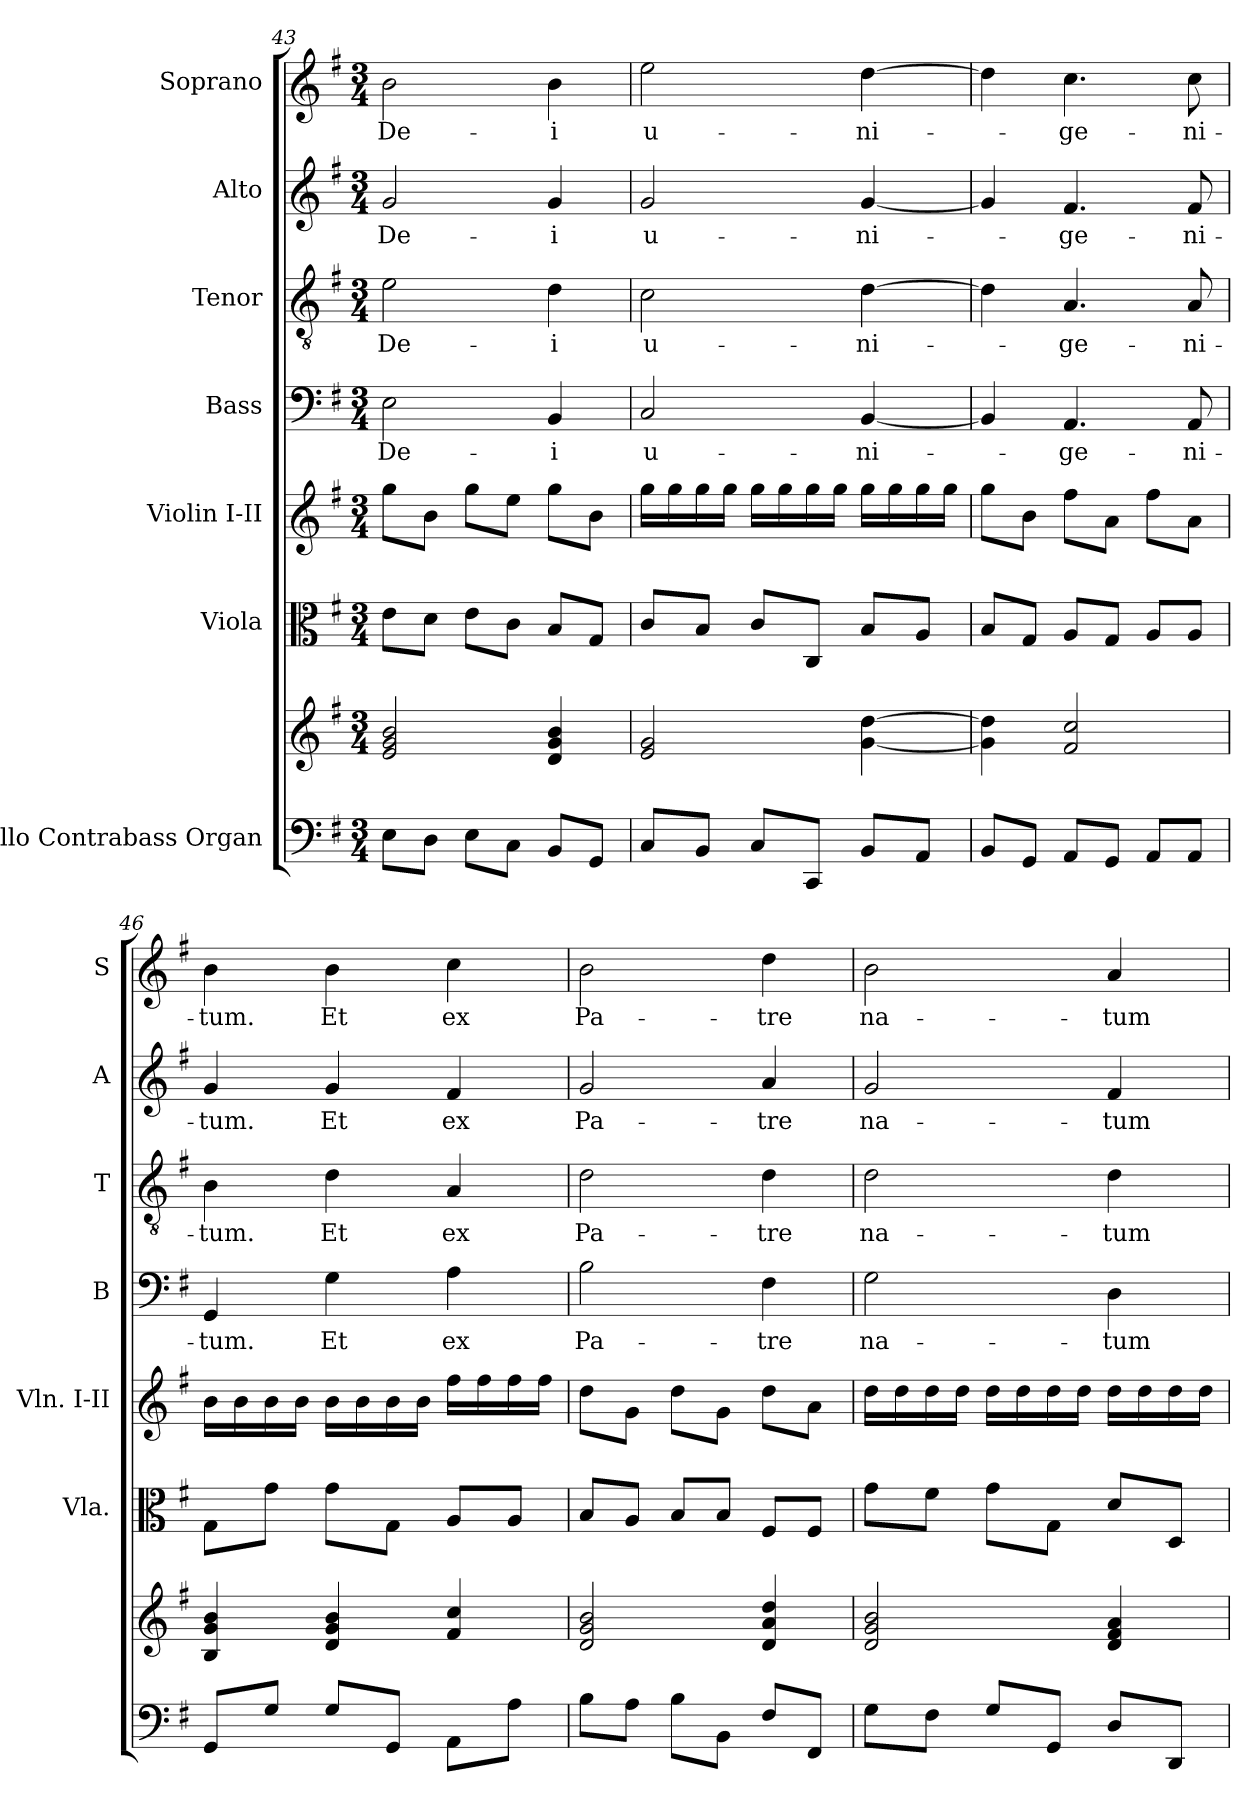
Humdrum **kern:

**kern	**kern	**kern	**kern	**kern	**text	**kern	**text	**kern	**text	**kern	**text
*part7	*part7	*part6	*part5	*part4	*part4	*part3	*part3	*part2	*part2	*part1	*part1
*staff8	*staff7	*staff6	*staff5	*staff4	*staff4	*staff3	*staff3	*staff2	*staff2	*staff1	*staff1
*I"Cello Contrabass Organ	*	*I"Viola	*I"Violin I-II	*I"Bass	*	*I"Tenor	*	*I"Alto	*	*I"Soprano	*
*	*	*I'Vla.	*I'Vln. I-II	*I'B	*	*I'T	*	*I'A	*	*I'S	*
*clefF4	*clefG2	*clefC3	*clefG2	*clefF4	*	*clefGv2	*	*clefG2	*	*clefG2	*
*k[f#]	*k[f#]	*k[f#]	*k[f#]	*k[f#]	*	*k[f#]	*	*k[f#]	*	*k[f#]	*
*e:	*e:	*e:	*e:	*e:	*	*e:	*	*e:	*	*e:	*
*M3/4	*M3/4	*M3/4	*M3/4	*M3/4	*	*M3/4	*	*M3/4	*	*M3/4	*
=43	=43	=43	=43	=43	=43	=43	=43	=43	=43	=43	=43
!	!	!	!	!	!LO:LY:b	!	!LO:LY:b	!	!LO:LY:b	!	!LO:LY:b
8E\L	2e/ 2g/ 2b/	8e\L	8gg\L	2E\	De-	2e\	De-	2g/	De-	2b\	De-
8D\J	.	8d\J	8b\J	.	.	.	.	.	.	.	.
8E\L	.	8e\L	8gg\L	.	.	.	.	.	.	.	.
8C\J	.	8c\J	8ee\J	.	.	.	.	.	.	.	.
!	!	!	!	!	!LO:LY:b	!	!LO:LY:b	!	!LO:LY:b	!	!LO:LY:b
8BB/L	4d/ 4g/ 4b/	8B/L	8gg\L	4BB/	-i	4d\	-i	4g/	-i	4b\	-i
8GG/J	.	8G/J	8b\J	.	.	.	.	.	.	.	.
!!LO:LB:g=z
=44	=44	=44	=44	=44	=44	=44	=44	=44	=44	=44	=44
!	!	!	!	!	!LO:LY:b	!	!LO:LY:b	!	!LO:LY:b	!	!LO:LY:b
8C/L	2e/ 2g/	8c/L	16gg\LL	2C/	u-	2c\	u-	2g/	u-	2ee\	u-
.	.	.	16gg\	.	.	.	.	.	.	.	.
8BB/J	.	8B/J	16gg\	.	.	.	.	.	.	.	.
.	.	.	16gg\JJ	.	.	.	.	.	.	.	.
8C/L	.	8c/L	16gg\LL	.	.	.	.	.	.	.	.
.	.	.	16gg\	.	.	.	.	.	.	.	.
8CC/J	.	8C/J	16gg\	.	.	.	.	.	.	.	.
.	.	.	16gg\JJ	.	.	.	.	.	.	.	.
!	!	!	!	!	!LO:LY:b	!	!LO:LY:b	!	!LO:LY:b	!	!LO:LY:b
8BB/L	[4g\ [4dd\	8B/L	16gg\LL	[4BB/	-ni-	[4d\	-ni-	[4g/	-ni-	[4dd\	-ni-
.	.	.	16gg\	.	.	.	.	.	.	.	.
8AA/J	.	8A/J	16gg\	.	.	.	.	.	.	.	.
.	.	.	16gg\JJ	.	.	.	.	.	.	.	.
=45	=45	=45	=45	=45	=45	=45	=45	=45	=45	=45	=45
8BB/L	4g\] 4dd\]	8B/L	8gg\L	4BB/]	.	4d\]	.	4g/]	.	4dd\]	.
8GG/J	.	8G/J	8b\J	.	.	.	.	.	.	.	.
!	!	!	!	!	!LO:LY:b	!	!LO:LY:b	!	!LO:LY:b	!	!LO:LY:b
8AA/L	2f#/ 2cc/	8A/L	8ff#\L	4.AA/	-ge-	4.A/	-ge-	4.f#/	-ge-	4.cc\	-ge-
8GG/J	.	8G/J	8a\J	.	.	.	.	.	.	.	.
8AA/L	.	8A/L	8ff#\L	.	.	.	.	.	.	.	.
!	!	!	!	!	!LO:LY:b	!	!LO:LY:b	!	!LO:LY:b	!	!LO:LY:b
8AA/J	.	8A/J	8a\J	8AA/	-ni-	8A/	-ni-	8f#/	-ni-	8cc\	-ni-
=46	=46	=46	=46	=46	=46	=46	=46	=46	=46	=46	=46
!	!	!	!	!	!LO:LY:b	!	!LO:LY:b	!	!LO:LY:b	!	!LO:LY:b
8GG/L	4B/ 4g/ 4b/	8G\L	16b\LL	4GG/	-tum.	4B\	-tum.	4g/	-tum.	4b\	-tum.
.	.	.	16b\	.	.	.	.	.	.	.	.
8G/J	.	8g\J	16b\	.	.	.	.	.	.	.	.
.	.	.	16b\JJ	.	.	.	.	.	.	.	.
!	!	!	!	!	!LO:LY:b	!	!LO:LY:b	!	!LO:LY:b	!	!LO:LY:b
8G/L	4d/ 4g/ 4b/	8g\L	16b\LL	4G\	Et	4d\	Et	4g/	Et	4b\	Et
.	.	.	16b\	.	.	.	.	.	.	.	.
8GG/J	.	8G\J	16b\	.	.	.	.	.	.	.	.
.	.	.	16b\JJ	.	.	.	.	.	.	.	.
!	!	!	!	!	!LO:LY:b	!	!LO:LY:b	!	!LO:LY:b	!	!LO:LY:b
8AA\L	4f#/ 4cc/	8A/L	16ff#\LL	4A\	ex	4A/	ex	4f#/	ex	4cc\	ex
.	.	.	16ff#\	.	.	.	.	.	.	.	.
8A\J	.	8A/J	16ff#\	.	.	.	.	.	.	.	.
.	.	.	16ff#\JJ	.	.	.	.	.	.	.	.
=47	=47	=47	=47	=47	=47	=47	=47	=47	=47	=47	=47
!	!	!	!	!	!LO:LY:b	!	!LO:LY:b	!	!LO:LY:b	!	!LO:LY:b
8B\L	2d/ 2g/ 2b/	8B/L	8dd\L	2B\	Pa-	2d\	Pa-	2g/	Pa-	2b\	Pa-
8A\J	.	8A/J	8g\J	.	.	.	.	.	.	.	.
8B\L	.	8B/L	8dd\L	.	.	.	.	.	.	.	.
8BB\J	.	8B/J	8g\J	.	.	.	.	.	.	.	.
!	!	!	!	!	!LO:LY:b	!	!LO:LY:b	!	!LO:LY:b	!	!LO:LY:b
8F#/L	4d/ 4a/ 4dd/	8F#/L	8dd\L	4F#\	-tre	4d\	-tre	4a/	-tre	4dd\	-tre
8FF#/J	.	8F#/J	8a\J	.	.	.	.	.	.	.	.
=48	=48	=48	=48	=48	=48	=48	=48	=48	=48	=48	=48
!	!	!	!	!	!LO:LY:b	!	!LO:LY:b	!	!LO:LY:b	!	!LO:LY:b
8G\L	2d/ 2g/ 2b/	8g\L	16dd\LL	2G\	na-	2d\	na-	2g/	na-	2b\	na-
.	.	.	16dd\	.	.	.	.	.	.	.	.
8F#\J	.	8f#\J	16dd\	.	.	.	.	.	.	.	.
.	.	.	16dd\JJ	.	.	.	.	.	.	.	.
8G/L	.	8g\L	16dd\LL	.	.	.	.	.	.	.	.
.	.	.	16dd\	.	.	.	.	.	.	.	.
8GG/J	.	8G\J	16dd\	.	.	.	.	.	.	.	.
.	.	.	16dd\JJ	.	.	.	.	.	.	.	.
!	!	!	!	!	!LO:LY:b	!	!LO:LY:b	!	!LO:LY:b	!	!LO:LY:b
8D/L	4d/ 4f#/ 4a/	8d/L	16dd\LL	4D\	-tum	4d\	-tum	4f#/	-tum	4a/	-tum
.	.	.	16dd\	.	.	.	.	.	.	.	.
8DD/J	.	8D/J	16dd\	.	.	.	.	.	.	.	.
.	.	.	16dd\JJ	.	.	.	.	.	.	.	.
=	=	=	=	=	=	=	=	=	=	=	=
*-	*-	*-	*-	*-	*-	*-	*-	*-	*-	*-	*-
